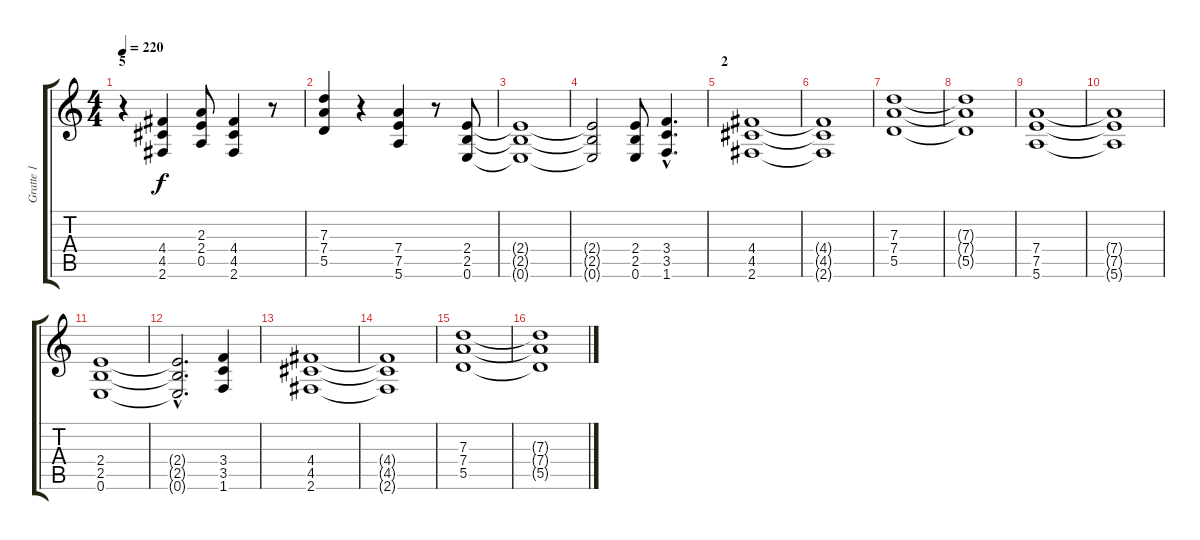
\track ("Gratte 1" "Gratte 1") {instrument overdrivenguitar}
\staff {score tabs}
\tuning (E4 B3 G3 D3 A2 E2) {hide}
\ts (4 4)
\section ("" "5")
\tempo 220
\clef g2
\ks c
r.4{dy f} (4.4 4.5 2.6).4 (2.3 2.4 0.5).8 (4.4 4.5 2.6).4 r.8 |
(7.3 7.4 5.5).4 r.4 (7.4 7.5 5.6).4 r.8 (2.4 2.5 0.6).8 |
(2.4{t} 2.5{t} 0.6{t}).1 |
(2.4{t} 2.5{t} 0.6{t}).2 (2.4 2.5 0.6).8 (3.4{hac} 3.5{hac} 1.6{hac}).4{d} |
\section ("" "2")
(4.4 4.5 2.6).1 |
(4.4{t} 4.5{t} 2.6{t}).1 |
(7.3 7.4 5.5).1 |
(7.3{t} 7.4{t} 5.5{t}).1 |
(7.4 7.5 5.6).1 |
(7.4{t} 7.5{t} 5.6{t}).1 |
(2.4 2.5 0.6).1 |
(2.4{hac t} 2.5{hac t} 0.6{hac t}).2{d} (3.4 3.5 1.6).4 |
(4.4 4.5 2.6).1 |
(4.4{t} 4.5{t} 2.6{t}).1 |
(7.3 7.4 5.5).1 |
(7.3{t} 7.4{t} 5.5{t}).1
